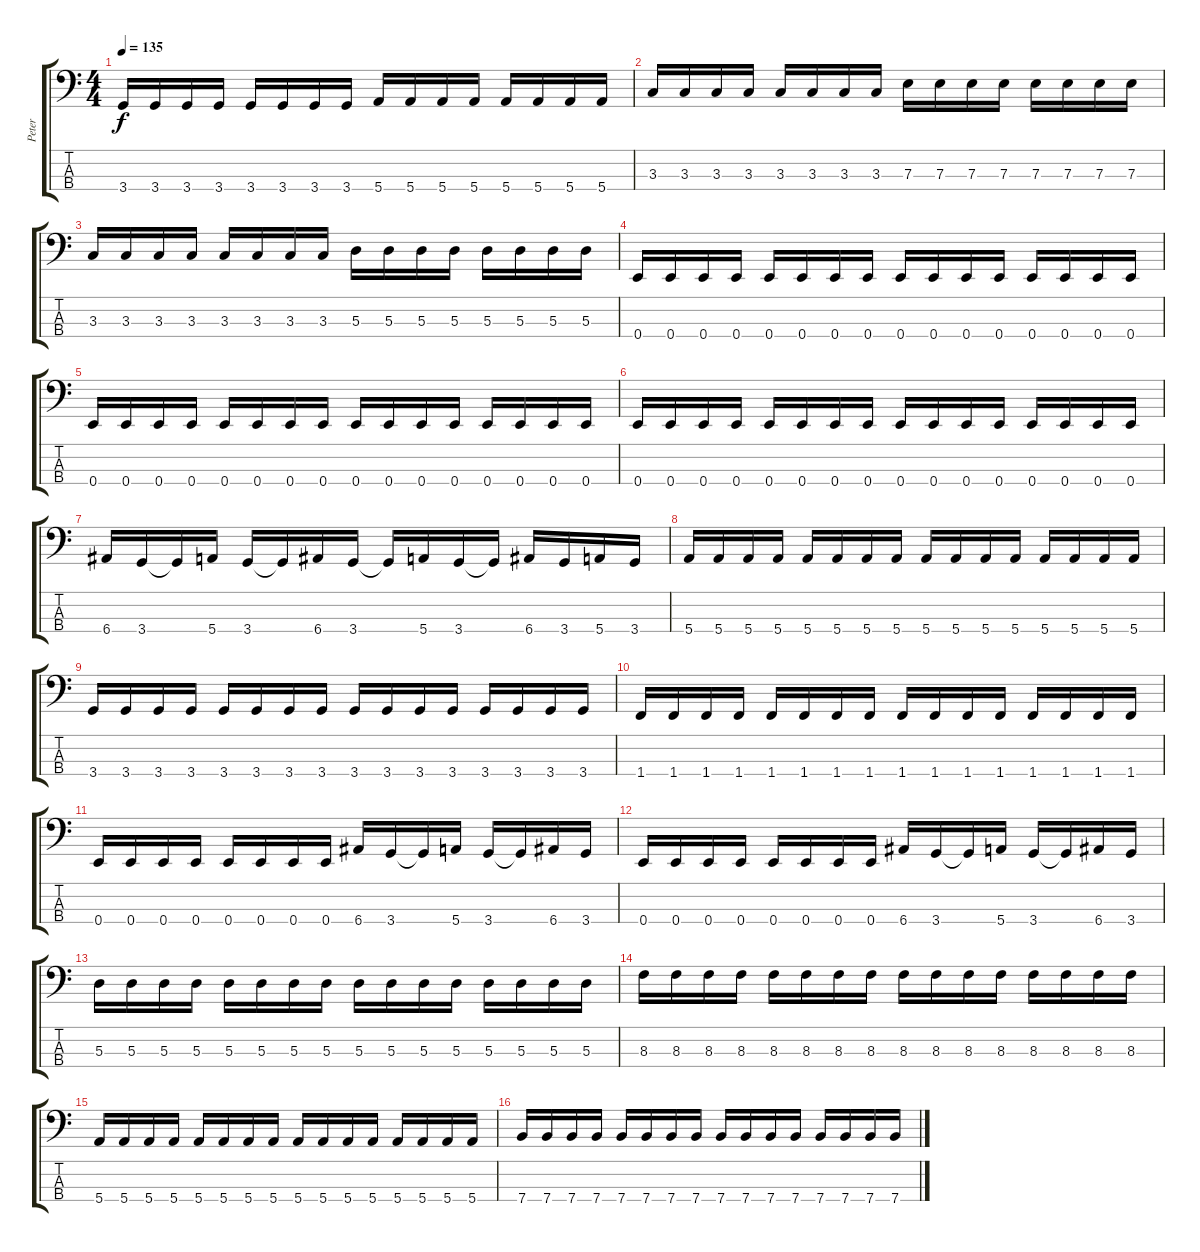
\track ("Peter" "Peter") {instrument electricbasspick}
\staff {score tabs}
\tuning (G2 D2 A1 E1) {hide}
\ts (4 4)
\tempo 135
\clef f4
\ks c
3.4.16{dy f} 3.4.16 3.4.16 3.4.16 3.4.16 3.4.16 3.4.16 3.4.16 5.4.16 5.4.16 5.4.16 5.4.16 5.4.16 5.4.16 5.4.16 5.4.16 |
3.3.16 3.3.16 3.3.16 3.3.16 3.3.16 3.3.16 3.3.16 3.3.16 7.3.16 7.3.16 7.3.16 7.3.16 7.3.16 7.3.16 7.3.16 7.3.16 |
3.3.16 3.3.16 3.3.16 3.3.16 3.3.16 3.3.16 3.3.16 3.3.16 5.3.16 5.3.16 5.3.16 5.3.16 5.3.16 5.3.16 5.3.16 5.3.16 |
0.4.16 0.4.16 0.4.16 0.4.16 0.4.16 0.4.16 0.4.16 0.4.16 0.4.16 0.4.16 0.4.16 0.4.16 0.4.16 0.4.16 0.4.16 0.4.16 |
0.4.16 0.4.16 0.4.16 0.4.16 0.4.16 0.4.16 0.4.16 0.4.16 0.4.16 0.4.16 0.4.16 0.4.16 0.4.16 0.4.16 0.4.16 0.4.16 |
0.4.16 0.4.16 0.4.16 0.4.16 0.4.16 0.4.16 0.4.16 0.4.16 0.4.16 0.4.16 0.4.16 0.4.16 0.4.16 0.4.16 0.4.16 0.4.16 |
6.4.16 3.4.16 3.4{t}.16 5.4.16 3.4.16 3.4{t}.16 6.4.16 3.4.16 3.4{t}.16 5.4.16 3.4.16 3.4{t}.16 6.4.16 3.4.16 5.4.16 3.4.16 |
5.4.16 5.4.16 5.4.16 5.4.16 5.4.16 5.4.16 5.4.16 5.4.16 5.4.16 5.4.16 5.4.16 5.4.16 5.4.16 5.4.16 5.4.16 5.4.16 |
3.4.16 3.4.16 3.4.16 3.4.16 3.4.16 3.4.16 3.4.16 3.4.16 3.4.16 3.4.16 3.4.16 3.4.16 3.4.16 3.4.16 3.4.16 3.4.16 |
1.4.16 1.4.16 1.4.16 1.4.16 1.4.16 1.4.16 1.4.16 1.4.16 1.4.16 1.4.16 1.4.16 1.4.16 1.4.16 1.4.16 1.4.16 1.4.16 |
0.4.16 0.4.16 0.4.16 0.4.16 0.4.16 0.4.16 0.4.16 0.4.16 6.4.16 3.4.16 3.4{t}.16 5.4.16 3.4.16 3.4{t}.16 6.4.16 3.4.16 |
0.4.16 0.4.16 0.4.16 0.4.16 0.4.16 0.4.16 0.4.16 0.4.16 6.4.16 3.4.16 3.4{t}.16 5.4.16 3.4.16 3.4{t}.16 6.4.16 3.4.16 |
5.3.16 5.3.16 5.3.16 5.3.16 5.3.16 5.3.16 5.3.16 5.3.16 5.3.16 5.3.16 5.3.16 5.3.16 5.3.16 5.3.16 5.3.16 5.3.16 |
8.3.16 8.3.16 8.3.16 8.3.16 8.3.16 8.3.16 8.3.16 8.3.16 8.3.16 8.3.16 8.3.16 8.3.16 8.3.16 8.3.16 8.3.16 8.3.16 |
5.4.16 5.4.16 5.4.16 5.4.16 5.4.16 5.4.16 5.4.16 5.4.16 5.4.16 5.4.16 5.4.16 5.4.16 5.4.16 5.4.16 5.4.16 5.4.16 |
7.4.16 7.4.16 7.4.16 7.4.16 7.4.16 7.4.16 7.4.16 7.4.16 7.4.16 7.4.16 7.4.16 7.4.16 7.4.16 7.4.16 7.4.16 7.4.16
